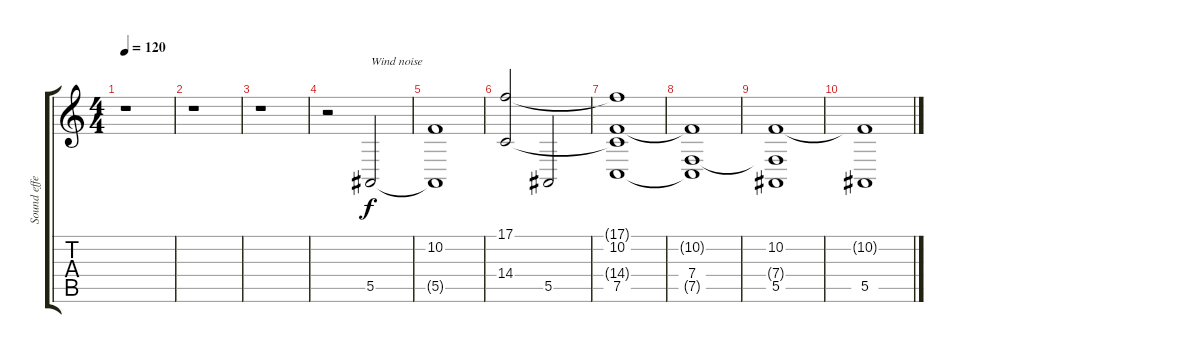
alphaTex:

\track ("Sound effects" "Sound effe") {instrument seashore}
\staff {score tabs}
\tuning (C4 G3 Eb3 Bb2 F2 C2) {hide}
\ts (4 4)
\tempo 120
\clef g2
\ks c
r.1{dy f} |
r.1 |
r.1 |
r.2{instrument seashore} 5.5.2{txt "Wind noise"} |
(10.2 5.5{t}).1 |
(17.1 14.4).2 5.5.2 |
(17.1{t} 10.2 14.4{t} 7.5).1 |
(10.2{t} 7.4 7.5{t}).1 |
(10.2 7.4{t} 5.5).1 |
(10.2{t} 5.5).1
